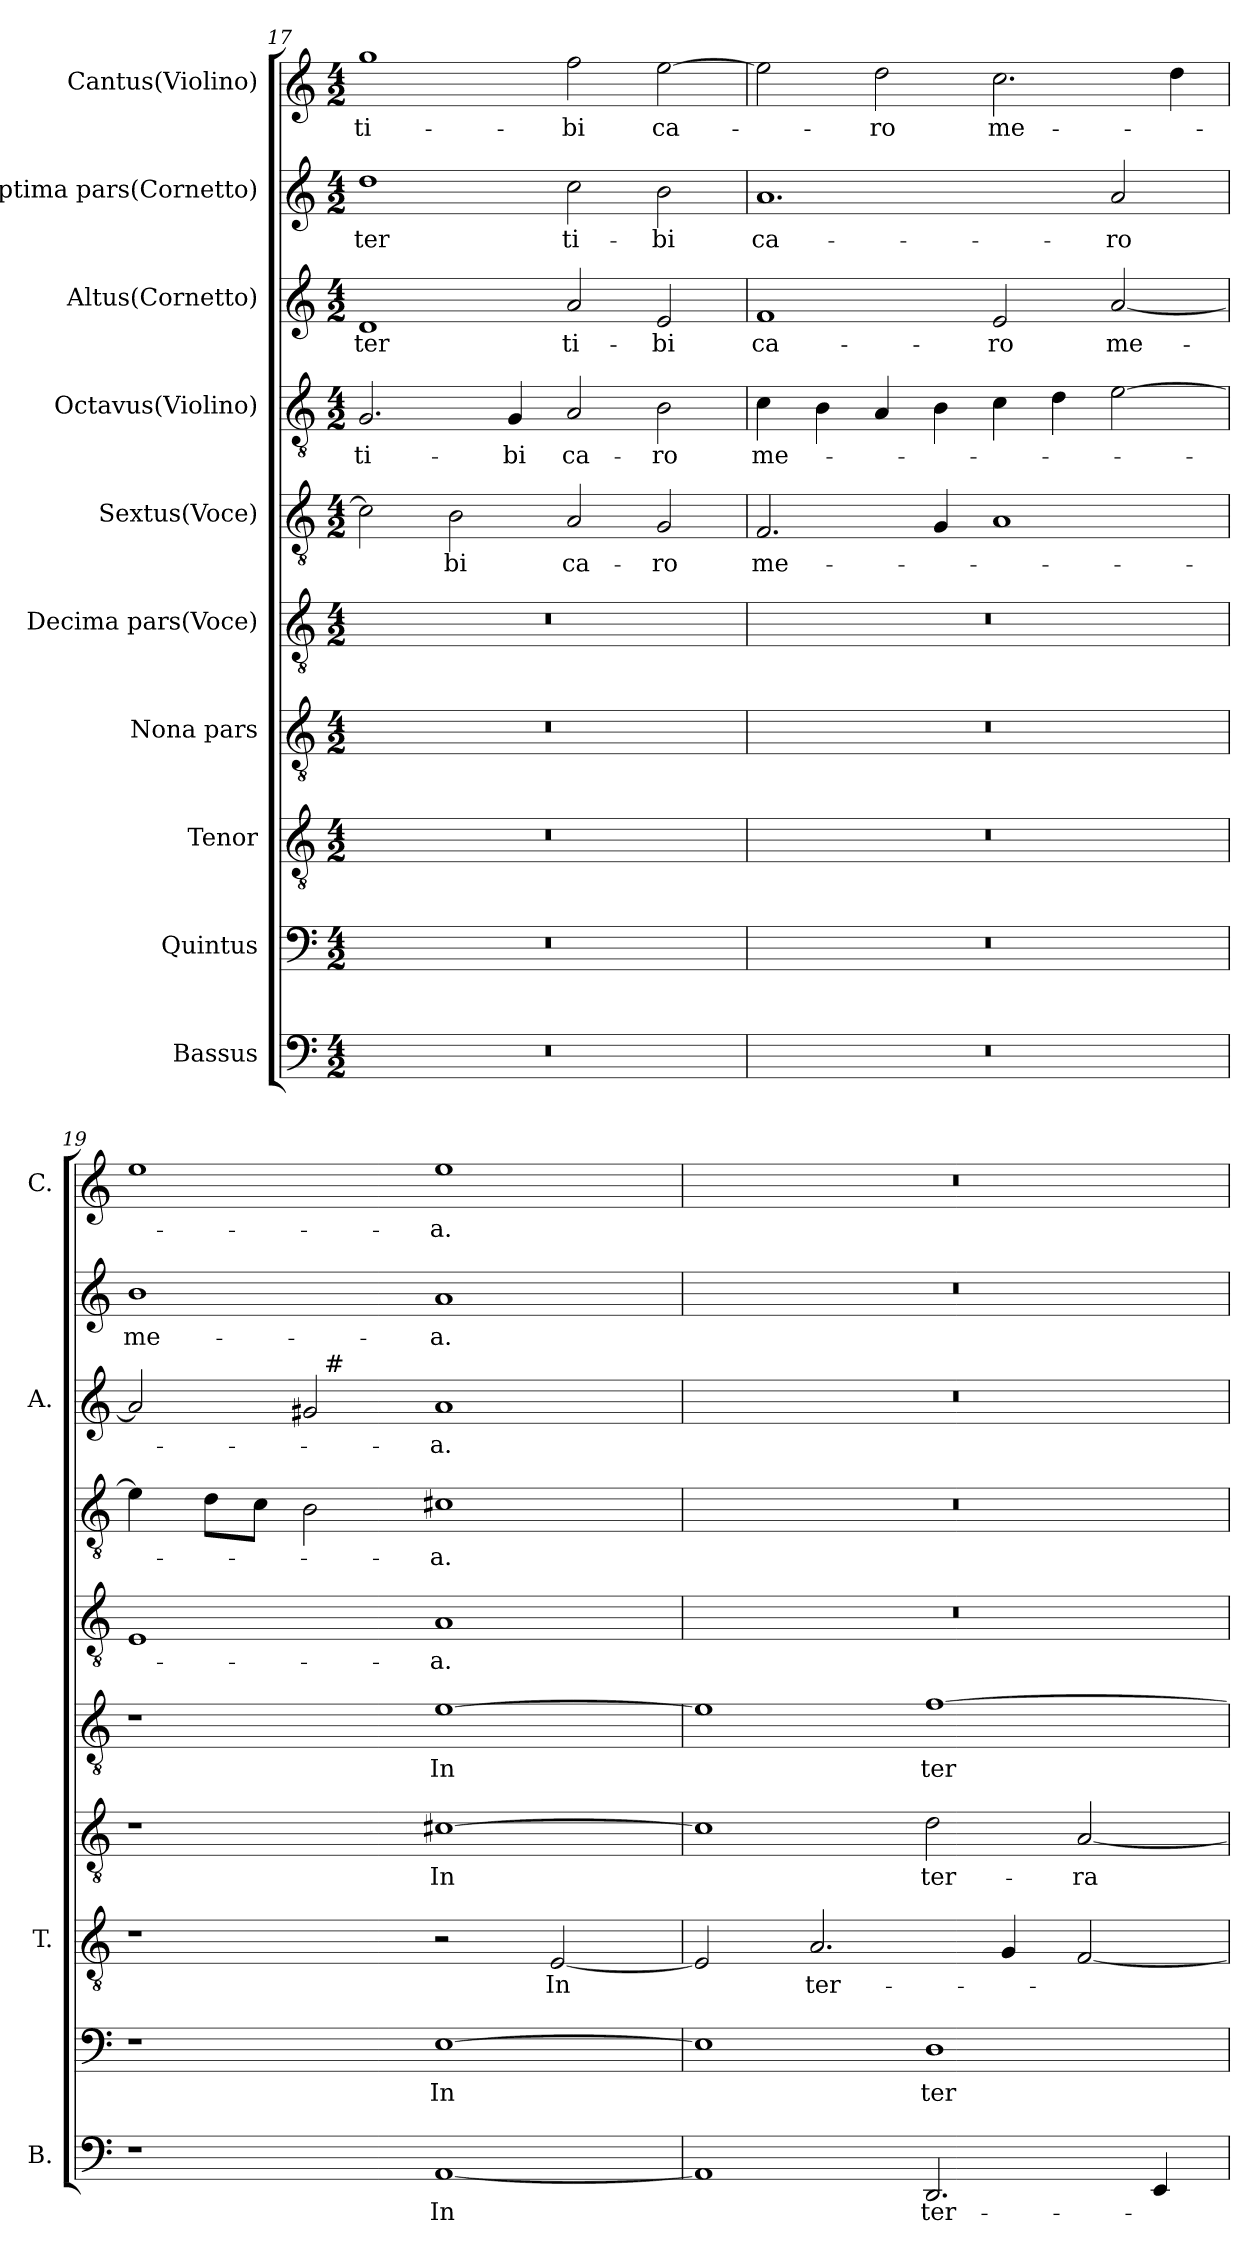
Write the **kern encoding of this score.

**kern	**text	**kern	**text	**kern	**text	**kern	**text	**kern	**text	**kern	**text	**kern	**text	**kern	**text	**kern	**text	**kern	**text
*part10	*part10	*part9	*part9	*part8	*part8	*part7	*part7	*part6	*part6	*part5	*part5	*part4	*part4	*part3	*part3	*part2	*part2	*part1	*part1
*staff10	*staff10	*staff9	*staff9	*staff8	*staff8	*staff7	*staff7	*staff6	*staff6	*staff5	*staff5	*staff4	*staff4	*staff3	*staff3	*staff2	*staff2	*staff1	*staff1
*I"Bassus	*	*I"Quintus	*	*I"Tenor	*	*I"Nona pars	*	*I"Decima pars(Voce)	*	*I"Sextus(Voce)	*	*I"Octavus(Violino)	*	*I"Altus(Cornetto)	*	*I"Septima pars(Cornetto)	*	*I"Cantus(Violino)	*
*I'B.	*	*	*	*I'T.	*	*	*	*	*	*	*	*	*	*I'A.	*	*	*	*I'C.	*
*clefF4	*	*clefF4	*	*clefGv2	*	*clefGv2	*	*clefGv2	*	*clefGv2	*	*clefGv2	*	*clefG2	*	*clefG2	*	*clefG2	*
*	*	*	*	*ITrd7c12	*	*ITrd7c12	*	*ITrd7c12	*	*ITrd7c12	*	*ITrd7c12	*	*	*	*	*	*	*
*k[]	*	*k[]	*	*k[]	*	*k[]	*	*k[]	*	*k[]	*	*k[]	*	*k[]	*	*k[]	*	*k[]	*
*a:	*	*a:	*	*a:	*	*a:	*	*a:	*	*a:	*	*a:	*	*a:	*	*a:	*	*a:	*
*M4/2	*	*M4/2	*	*M4/2	*	*M4/2	*	*M4/2	*	*M4/2	*	*M4/2	*	*M4/2	*	*M4/2	*	*M4/2	*
=17	=17	=17	=17	=17	=17	=17	=17	=17	=17	=17	=17	=17	=17	=17	=17	=17	=17	=17	=17
!LO:N:vis=1	!	!LO:N:vis=1	!	!LO:N:vis=1	!	!LO:N:vis=1	!	!LO:N:vis=1	!	!	!	!	!LO:LY:b	!	!LO:LY:b	!	!LO:LY:b	!	!LO:LY:b
0r	.	0r	.	0r	.	0r	.	0r	.	2C\]	.	2.GG/	ti-	1d	-ter	1dd	-ter	1gg	ti-
!	!	!	!	!	!	!	!	!	!	!	!LO:LY:b	!	!	!	!	!	!	!	!
.	.	.	.	.	.	.	.	.	.	2BB\	-bi	.	.	.	.	.	.	.	.
!	!	!	!	!	!	!	!	!	!	!	!	!	!LO:LY:b	!	!	!	!	!	!
.	.	.	.	.	.	.	.	.	.	.	.	4GG/	-bi	.	.	.	.	.	.
!	!	!	!	!	!	!	!	!	!	!	!LO:LY:b	!	!LO:LY:b	!	!LO:LY:b	!	!LO:LY:b	!	!LO:LY:b
.	.	.	.	.	.	.	.	.	.	2AA/	ca-	2AA/	ca-	2a/	ti-	2cc\	ti-	2ff\	-bi
!	!	!	!	!	!	!	!	!	!	!	!LO:LY:b	!	!LO:LY:b	!	!LO:LY:b	!	!LO:LY:b	!	!LO:LY:b
.	.	.	.	.	.	.	.	.	.	2GG/	-ro	2BB\	-ro	2e/	-bi	2b\	-bi	[>2ee\	ca-
=18	=18	=18	=18	=18	=18	=18	=18	=18	=18	=18	=18	=18	=18	=18	=18	=18	=18	=18	=18
!LO:N:vis=1	!	!LO:N:vis=1	!	!LO:N:vis=1	!	!LO:N:vis=1	!	!LO:N:vis=1	!	!	!LO:LY:b	!	!LO:LY:b	!	!LO:LY:b	!	!LO:LY:b	!	!
0r	.	0r	.	0r	.	0r	.	0r	.	2.FF/	me-	4C\	me-	1f	ca-	1.a	ca-	2ee\]	.
.	.	.	.	.	.	.	.	.	.	.	.	4BB\	.	.	.	.	.	.	.
!	!	!	!	!	!	!	!	!	!	!	!	!	!	!	!	!	!	!	!LO:LY:b
.	.	.	.	.	.	.	.	.	.	.	.	4AA/	.	.	.	.	.	2dd\	-ro
.	.	.	.	.	.	.	.	.	.	4GG/	.	4BB\	.	.	.	.	.	.	.
!	!	!	!	!	!	!	!	!	!	!	!	!	!	!	!LO:LY:b	!	!	!	!LO:LY:b
.	.	.	.	.	.	.	.	.	.	1AA	.	4C\	.	2e/	-ro	.	.	2.cc\	me-
.	.	.	.	.	.	.	.	.	.	.	.	4D\	.	.	.	.	.	.	.
!	!	!	!	!	!	!	!	!	!	!	!	!	!	!	!LO:LY:b	!	!LO:LY:b	!	!
.	.	.	.	.	.	.	.	.	.	.	.	[>2E\	.	[<2a/	me-	2a/	-ro	.	.
.	.	.	.	.	.	.	.	.	.	.	.	.	.	.	.	.	.	4dd\	.
!!LO:PB:g=z
=19	=19	=19	=19	=19	=19	=19	=19	=19	=19	=19	=19	=19	=19	=19	=19	=19	=19	=19	=19
!	!	!	!	!	!	!	!	!	!	!	!	!	!	!	!	!	!LO:LY:b	!	!
*	*	*	*	*	*	*	*	*	*	*	*	*	*	*^	*	*	*	*	*
1r	.	1r	.	1r	.	1r	.	1r	.	1EE	.	4E\]	.	2a/]	2ryy	.	1b	me-	1ee	.
.	.	.	.	.	.	.	.	.	.	.	.	8D\L	.	.	.	.	.	.	.	.
.	.	.	.	.	.	.	.	.	.	.	.	8C\J	.	.	.	.	.	.	.	.
.	.	.	.	.	.	.	.	.	.	.	.	2BB\	.	2g#/	32ryy	.	.	.	.	.
!	!	!	!	!	!	!	!	!	!	!	!	!	!	!	!LO:TX:a:t=#	!	!	!	!	!
.	.	.	.	.	.	.	.	.	.	.	.	.	.	.	1ryy	.	.	.	.	.
!	!LO:LY:b	!	!LO:LY:b	!	!	!	!LO:LY:b	!	!LO:LY:b	!	!LO:LY:b	!	!LO:LY:b	!	!	!LO:LY:b	!	!LO:LY:b	!	!LO:LY:b
[<1AA	In	[>1E	In	2r	.	[>1C#X	In	[>1E	In	1AA	-a.	1C#X	-a.	1a	.	-a.	1a	-a.	1ee	-a.
!	!	!	!	!	!LO:LY:b	!	!	!	!	!	!	!	!	!	!	!	!	!	!	!
.	.	.	.	[<2EE/	In	.	.	.	.	.	.	.	.	.	.	.	.	.	.	.
.	.	.	.	.	.	.	.	.	.	.	.	.	.	.	4...ryy	.	.	.	.	.
=20	=20	=20	=20	=20	=20	=20	=20	=20	=20	=20	=20	=20	=20	=20	=20	=20	=20	=20	=20	=20
!	!	!	!	!	!	!	!	!	!	!LO:N:vis=1	!	!LO:N:vis=1	!	!LO:N:vis=1	!	!	!LO:N:vis=1	!	!LO:N:vis=1	!
*	*	*	*	*	*	*	*	*	*	*	*	*	*	*v	*v	*	*	*	*	*
1AA]	.	1E]	.	2EE/]	.	1C#]	.	1E]	.	0r	.	0r	.	0r	.	0r	.	0r	.
!	!	!	!	!	!LO:LY:b	!	!	!	!	!	!	!	!	!	!	!	!	!	!
.	.	.	.	2.AA/	ter-	.	.	.	.	.	.	.	.	.	.	.	.	.	.
!	!LO:LY:b	!	!LO:LY:b	!	!	!	!LO:LY:b	!	!LO:LY:b	!	!	!	!	!	!	!	!	!	!
2.DD/	ter-	1D	ter-	.	.	2D\	ter-	[>1F	ter-	.	.	.	.	.	.	.	.	.	.
.	.	.	.	4GG/	.	.	.	.	.	.	.	.	.	.	.	.	.	.	.
!	!	!	!	!	!	!	!LO:LY:b	!	!	!	!	!	!	!	!	!	!	!	!
.	.	.	.	[<2FF/	.	[<2AA/	-ra	.	.	.	.	.	.	.	.	.	.	.	.
4EE/	.	.	.	.	.	.	.	.	.	.	.	.	.	.	.	.	.	.	.
=	=	=	=	=	=	=	=	=	=	=	=	=	=	=	=	=	=	=	=
*-	*-	*-	*-	*-	*-	*-	*-	*-	*-	*-	*-	*-	*-	*-	*-	*-	*-	*-	*-
